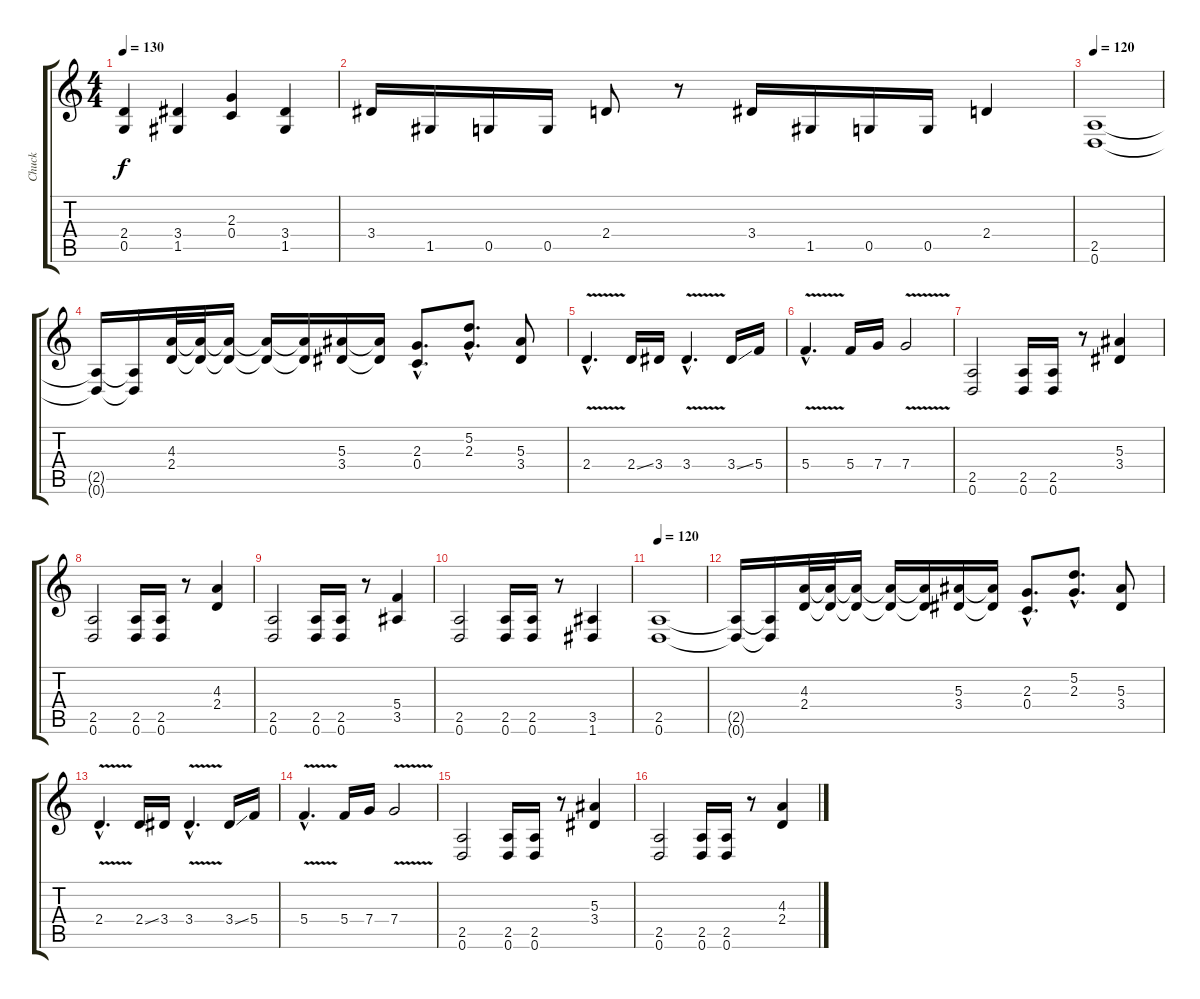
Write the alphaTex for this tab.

\track ("Chuck" "Chuck") {instrument distortionguitar}
\staff {score tabs}
\tuning (D4 A3 F3 C3 G2 D2) {hide}
\ts (4 4)
\tempo 130
\clef g2
\ks c
(2.4 0.5).4{dy f} (3.4 1.5).4 (2.3 0.4).4 (3.4 1.5).4 |
3.4.16 1.5.16 0.5.16 0.5.16 2.4.8 r.8 3.4.16 1.5.16 0.5.16 0.5.16 2.4.4 |
\tempo 120
(2.5 0.6).1 |
(2.5{t} 0.6{t}).16 (2.5{t} 0.6{t}).16 (4.3 2.4).32 (4.3{t} 2.4{t}).32 (4.3{t} 2.4{t}).16 (4.3{t} 2.4{t}).16 (4.3{t} 2.4{t}).16 (5.3 3.4).16 (5.3{t} 3.4{t}).16 (2.3{hac} 0.4{hac}).8{d} (5.2{hac} 2.3{hac}).8{d} (5.3 3.4).8 |
2.4{v hac}.4{d} 2.4{ss}.16 3.4.16 3.4{v hac}.4{d} 3.4{ss}.16 5.4.16 |
5.4{v hac}.4{d} 5.4.16 7.4.16 7.4{v}.2 |
(2.5 0.6).2 (2.5 0.6).16 (2.5 0.6).16 r.8 (5.3 3.4).4 |
(2.5 0.6).2 (2.5 0.6).16 (2.5 0.6).16 r.8 (4.3 2.4).4 |
(2.5 0.6).2 (2.5 0.6).16 (2.5 0.6).16 r.8 (5.4 3.5).4 |
(2.5 0.6).2 (2.5 0.6).16 (2.5 0.6).16 r.8 (3.5 1.6).4 |
\tempo 120
(2.5 0.6).1 |
(2.5{t} 0.6{t}).16 (2.5{t} 0.6{t}).16 (4.3 2.4).32 (4.3{t} 2.4{t}).32 (4.3{t} 2.4{t}).16 (4.3{t} 2.4{t}).16 (4.3{t} 2.4{t}).16 (5.3 3.4).16 (5.3{t} 3.4{t}).16 (2.3{hac} 0.4{hac}).8{d} (5.2{hac} 2.3{hac}).8{d} (5.3 3.4).8 |
2.4{v hac}.4{d} 2.4{ss}.16 3.4.16 3.4{v hac}.4{d} 3.4{ss}.16 5.4.16 |
5.4{v hac}.4{d} 5.4.16 7.4.16 7.4{v}.2 |
(2.5 0.6).2 (2.5 0.6).16 (2.5 0.6).16 r.8 (5.3 3.4).4 |
(2.5 0.6).2 (2.5 0.6).16 (2.5 0.6).16 r.8 (4.3 2.4).4
